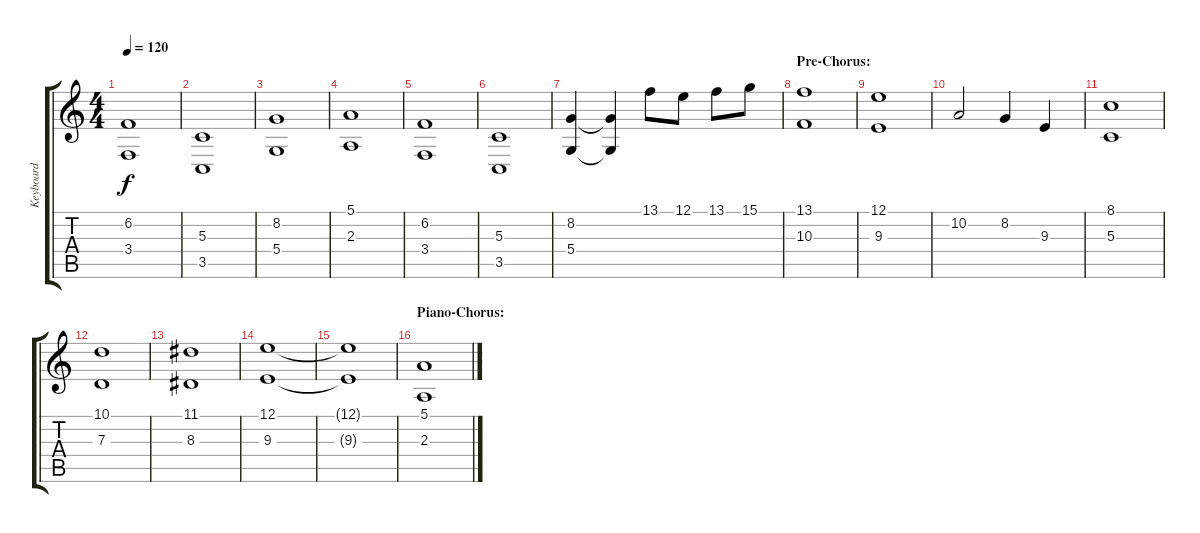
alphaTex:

\track ("Keyboard" "Keyboard") {instrument stringensemble1}
\staff {score tabs}
\tuning (E4 B3 G3 D3 A2 E2) {hide}
\ts (4 4)
\tempo 120
\clef g2
\ks c
(6.2 3.4).1{dy f} |
(5.3 3.5).1 |
(8.2 5.4).1 |
(5.1 2.3).1 |
(6.2 3.4).1 |
(5.3 3.5).1 |
(8.2 5.4).4 (8.2{t} 5.4{t}).4 13.1.8 12.1.8 13.1.8 15.1.8 |
\section ("" "Pre-Chorus:")
(13.1 10.3).1 |
(12.1 9.3).1 |
10.2.2 8.2.4 9.3.4 |
(8.1 5.3).1 |
(10.1 7.3).1 |
(11.1 8.3).1 |
(12.1 9.3).1 |
(12.1{t} 9.3{t}).1 |
\section ("" "Piano-Chorus:")
(5.1 2.3).1
